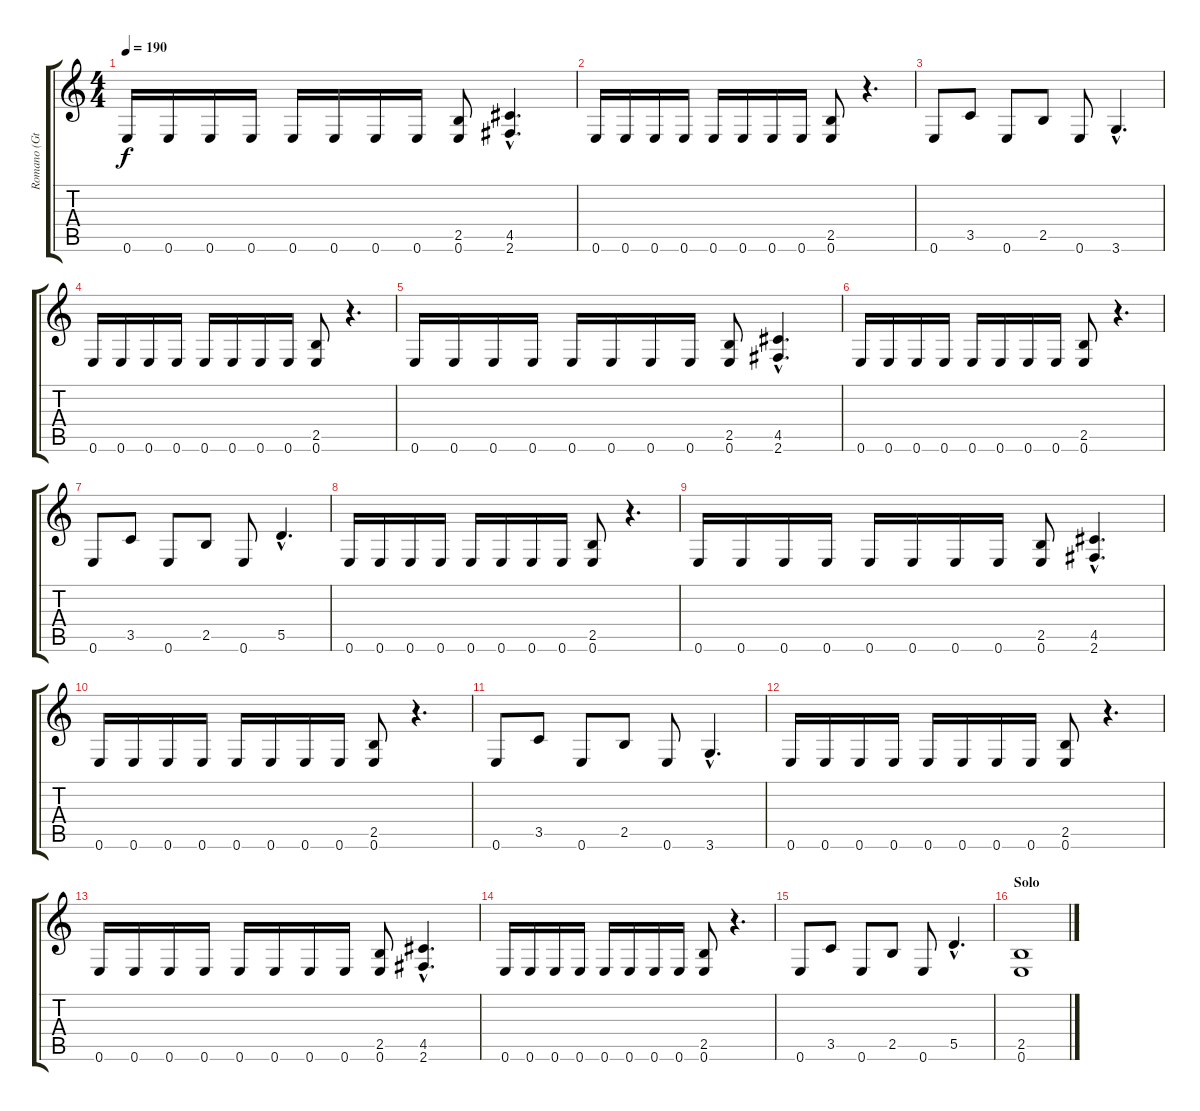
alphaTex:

\track ("Romano (Gtr 1)" "Romano (Gt") {instrument distortionguitar}
\staff {score tabs}
\tuning (E4 B3 G3 D3 A2 E2) {hide}
\ts (4 4)
\tempo 190
\clef g2
\ks c
0.6.16{dy f} 0.6.16 0.6.16 0.6.16 0.6.16 0.6.16 0.6.16 0.6.16 (2.5 0.6).8 (4.5{hac} 2.6{hac}).4{d} |
0.6.16 0.6.16 0.6.16 0.6.16 0.6.16 0.6.16 0.6.16 0.6.16 (2.5 0.6).8 r.4{d} |
0.6.8 3.5.8 0.6.8 2.5.8 0.6.8 3.6{hac}.4{d} |
0.6.16 0.6.16 0.6.16 0.6.16 0.6.16 0.6.16 0.6.16 0.6.16 (2.5 0.6).8 r.4{d} |
0.6.16 0.6.16 0.6.16 0.6.16 0.6.16 0.6.16 0.6.16 0.6.16 (2.5 0.6).8 (4.5{hac} 2.6{hac}).4{d} |
0.6.16 0.6.16 0.6.16 0.6.16 0.6.16 0.6.16 0.6.16 0.6.16 (2.5 0.6).8 r.4{d} |
0.6.8 3.5.8 0.6.8 2.5.8 0.6.8 5.5{hac}.4{d} |
0.6.16 0.6.16 0.6.16 0.6.16 0.6.16 0.6.16 0.6.16 0.6.16 (2.5 0.6).8 r.4{d} |
0.6.16 0.6.16 0.6.16 0.6.16 0.6.16 0.6.16 0.6.16 0.6.16 (2.5 0.6).8 (4.5{hac} 2.6{hac}).4{d} |
0.6.16 0.6.16 0.6.16 0.6.16 0.6.16 0.6.16 0.6.16 0.6.16 (2.5 0.6).8 r.4{d} |
0.6.8 3.5.8 0.6.8 2.5.8 0.6.8 3.6{hac}.4{d} |
0.6.16 0.6.16 0.6.16 0.6.16 0.6.16 0.6.16 0.6.16 0.6.16 (2.5 0.6).8 r.4{d} |
0.6.16 0.6.16 0.6.16 0.6.16 0.6.16 0.6.16 0.6.16 0.6.16 (2.5 0.6).8 (4.5{hac} 2.6{hac}).4{d} |
0.6.16 0.6.16 0.6.16 0.6.16 0.6.16 0.6.16 0.6.16 0.6.16 (2.5 0.6).8 r.4{d} |
0.6.8 3.5.8 0.6.8 2.5.8 0.6.8 5.5{hac}.4{d} |
\section ("" "Solo")
(2.5 0.6).1
